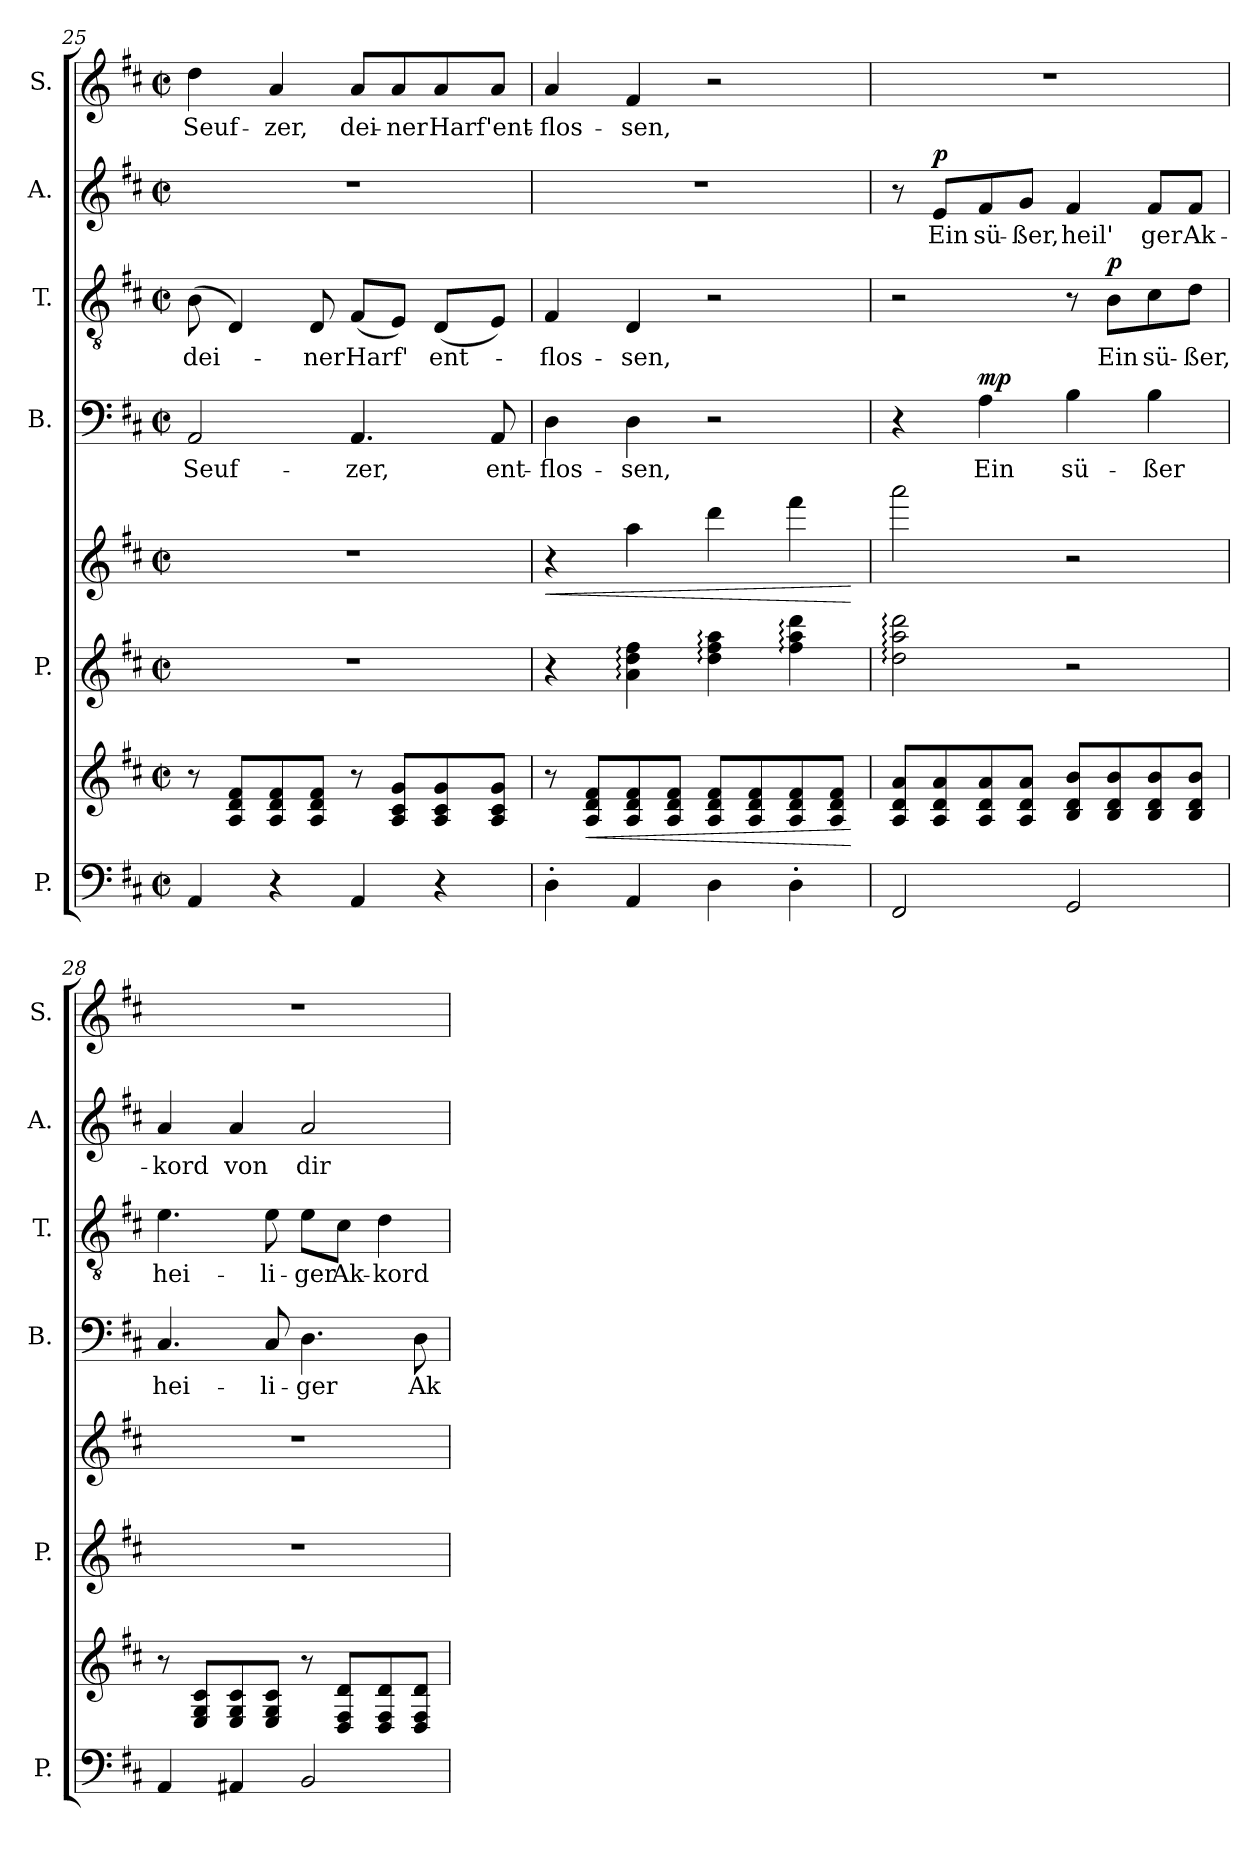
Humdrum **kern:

**kern	**kern	**dynam	**kern	**kern	**dynam	**kern	**text	**dynam	**kern	**text	**dynam	**kern	**text	**dynam	**kern	**text
*part6	*part6	*part6	*part5	*part5	*part5	*part4	*part4	*part4	*part3	*part3	*part3	*part2	*part2	*part2	*part1	*part1
*staff8	*staff7	*staff7/8	*staff6	*staff5	*staff5/6	*staff4	*staff4	*staff4	*staff3	*staff3	*staff3	*staff2	*staff2	*staff2	*staff1	*staff1
*I"P.	*	*	*I"P.	*	*	*I"B.	*	*	*I"T.	*	*	*I"A.	*	*	*I"S.	*
*I'P.	*	*	*I'P.	*	*	*I'B.	*	*	*I'T.	*	*	*I'A.	*	*	*I'S.	*
*clefF4	*clefG2	*	*clefG2	*clefG2	*	*clefF4	*	*	*clefGv2	*	*	*clefG2	*	*	*clefG2	*
*k[f#c#]	*k[f#c#]	*	*k[f#c#]	*k[f#c#]	*	*k[f#c#]	*	*	*k[f#c#]	*	*	*k[f#c#]	*	*	*k[f#c#]	*
*M2/2	*M2/2	*	*M2/2	*M2/2	*	*M2/2	*	*	*M2/2	*	*	*M2/2	*	*	*M2/2	*
*met(c|)	*met(c|)	*	*met(c|)	*met(c|)	*	*met(c|)	*	*	*met(c|)	*	*	*met(c|)	*	*	*met(c|)	*
=25	=25	=25	=25	=25	=25	=25	=25	=25	=25	=25	=25	=25	=25	=25	=25	=25
!	!	!	!	!	!	!	!LO:LY:b	!	!	!LO:LY:b	!	!	!	!	!	!LO:LY:b
4AA/	8r	.	1r	1r	.	2AA/	Seuf-	.	(>8B\	dei-	.	1r	.	.	4dd\	Seuf-
.	8A/ 8d/ 8f#/L	.	.	.	.	.	.	.	4D/)	.	.	.	.	.	.	.
!	!	!	!	!	!	!	!	!	!	!	!	!	!	!	!	!LO:LY:b
4r	8A/ 8d/ 8f#/	.	.	.	.	.	.	.	.	.	.	.	.	.	4a/	-zer,
!	!	!	!	!	!	!	!	!	!	!LO:LY:b	!	!	!	!	!	!
.	8A/ 8d/ 8f#/J	.	.	.	.	.	.	.	8D/	-ner	.	.	.	.	.	.
!	!	!	!	!	!	!	!LO:LY:b	!	!	!LO:LY:b	!	!	!	!	!	!LO:LY:b
4AA/	8r	.	.	.	.	4.AA/	-zer,	.	(<8F#/L	-Harf'	.	.	.	.	8a/L	dei-
!	!	!	!	!	!	!	!	!	!	!	!	!	!	!	!	!LO:LY:b
.	8A/ 8c#/ 8g/L	.	.	.	.	.	.	.	8E/J)	.	.	.	.	.	8a/	-ner
!	!	!	!	!	!	!	!	!	!	!LO:LY:b	!	!	!	!	!	!LO:LY:b
4r	8A/ 8c#/ 8g/	.	.	.	.	.	.	.	(<8D/L	ent-	.	.	.	.	8a/	Harf
!	!	!	!	!	!	!	!LO:LY:b	!	!	!	!	!	!	!	!	!LO:LY:b
.	8A/ 8c#/ 8g/J	.	.	.	.	8AA/	ent-	.	8E/J)	.	.	.	.	.	8a/J	'ent-
=26	=26	=26	=26	=26	=26	=26	=26	=26	=26	=26	=26	=26	=26	=26	=26	=26
!	!	!	!	!	!LO:HP:b	!	!LO:LY:b	!	!	!LO:LY:b	!	!	!	!	!	!LO:LY:b
4D'\	8r	.	4r	4r	<	4D\	-flos-	.	4F#/	-flos-	.	1r	.	.	4a/	-flos-
!	!	!LO:HP:b	!	!	!	!	!	!	!	!	!	!	!	!	!	!
.	8A/ 8d/ 8f#/L	<	.	.	.	.	.	.	.	.	.	.	.	.	.	.
!	!	!	!	!	!	!	!LO:LY:b	!	!	!LO:LY:b	!	!	!	!	!	!LO:LY:b
4AA/	8A/ 8d/ 8f#/	.	4a\: 4dd\: 4ff#\:	4aa\	.	4D\	-sen,	.	4D/	-sen,	.	.	.	.	4f#/	-sen,
.	8A/ 8d/ 8f#/J	.	.	.	.	.	.	.	.	.	.	.	.	.	.	.
4D\	8A/ 8d/ 8f#/L	.	4dd\: 4ff#\: 4aa\:	4ddd\	.	2r	.	.	2r	.	.	.	.	.	2r	.
.	8A/ 8d/ 8f#/	.	.	.	.	.	.	.	.	.	.	.	.	.	.	.
4D'\	8A/ 8d/ 8f#/	.	4ff#\: 4aa\: 4ddd\:	4fff#\	.	.	.	.	.	.	.	.	.	.	.	.
.	8A/ 8d/ 8f#/J	.	.	.	.	.	.	.	.	.	.	.	.	.	.	.
.	.	[	.	.	[	.	.	.	.	.	.	.	.	.	.	.
=27	=27	=27	=27	=27	=27	=27	=27	=27	=27	=27	=27	=27	=27	=27	=27	=27
2FF#/	8A/ 8d/ 8a/L	.	2dd\: 2aa\: 2ddd\:	2aaa\	.	4r	.	.	2r	.	.	8r	.	.	1r	.
!	!	!	!	!	!	!	!	!	!	!	!	!	!LO:LY:b	!LO:DY:a	!	!
.	8A/ 8d/ 8a/	.	.	.	.	.	.	.	.	.	.	8e/L	Ein	p	.	.
!	!	!	!	!	!	!	!LO:LY:b	!LO:DY:a	!	!	!	!	!LO:LY:b	!	!	!
.	8A/ 8d/ 8a/	.	.	.	.	4A\	Ein	mp	.	.	.	8f#/	sü-	.	.	.
!	!	!	!	!	!	!	!	!	!	!	!	!	!LO:LY:b	!	!	!
.	8A/ 8d/ 8a/J	.	.	.	.	.	.	.	.	.	.	8g/J	-ßer,	.	.	.
!	!	!	!	!	!	!	!LO:LY:b	!	!	!	!	!	!LO:LY:b	!	!	!
2GG/	8B/ 8d/ 8b/L	.	2r	2r	.	4B\	sü-	.	8r	.	.	4f#/	heil'	.	.	.
!	!	!	!	!	!	!	!	!	!	!LO:LY:b	!LO:DY:a	!	!	!	!	!
.	8B/ 8d/ 8b/	.	.	.	.	.	.	.	8B\L	Ein	p	.	.	.	.	.
!	!	!	!	!	!	!	!LO:LY:b	!	!	!LO:LY:b	!	!	!LO:LY:b	!	!	!
.	8B/ 8d/ 8b/	.	.	.	.	4B\	-ßer	.	8c#\	sü-	.	8f#/L	ger	.	.	.
!	!	!	!	!	!	!	!	!	!	!LO:LY:b	!	!	!LO:LY:b	!	!	!
.	8B/ 8d/ 8b/J	.	.	.	.	.	.	.	8d\J	-ßer,	.	8f#/J	Ak-	.	.	.
=28	=28	=28	=28	=28	=28	=28	=28	=28	=28	=28	=28	=28	=28	=28	=28	=28
!	!	!	!	!	!	!	!LO:LY:b	!	!	!LO:LY:b	!	!	!LO:LY:b	!	!	!
4AA/	8r	.	1r	1r	.	4.C#/	hei-	.	4.e\	hei-	.	4a/	-kord	.	1r	.
.	8E/ 8G/ 8c#/L	.	.	.	.	.	.	.	.	.	.	.	.	.	.	.
!	!	!	!	!	!	!	!	!	!	!	!	!	!LO:LY:b	!	!	!
4AA#X/	8E/ 8G/ 8c#/	.	.	.	.	.	.	.	.	.	.	4a/	von	.	.	.
!	!	!	!	!	!	!	!LO:LY:b	!	!	!LO:LY:b	!	!	!	!	!	!
.	8E/ 8G/ 8c#/J	.	.	.	.	8C#/	-li-	.	8e\	-li-	.	.	.	.	.	.
!	!	!	!	!	!	!	!LO:LY:b	!	!	!LO:LY:b	!	!	!LO:LY:b	!	!	!
2BB/	8r	.	.	.	.	4.D\	-ger	.	8e\L	-ger	.	2a/	dir	.	.	.
!	!	!	!	!	!	!	!	!	!	!LO:LY:b	!	!	!	!	!	!
.	8D/ 8F#/ 8d/L	.	.	.	.	.	.	.	8c#\J	Ak-	.	.	.	.	.	.
!	!	!	!	!	!	!	!	!	!	!LO:LY:b	!	!	!	!	!	!
.	8D/ 8F#/ 8d/	.	.	.	.	.	.	.	4d\	-kord	.	.	.	.	.	.
!	!	!	!	!	!	!	!LO:LY:b	!	!	!	!	!	!	!	!	!
.	8D/ 8F#/ 8d/J	.	.	.	.	8D\	Ak-	.	.	.	.	.	.	.	.	.
=	=	=	=	=	=	=	=	=	=	=	=	=	=	=	=	=
*-	*-	*-	*-	*-	*-	*-	*-	*-	*-	*-	*-	*-	*-	*-	*-	*-
